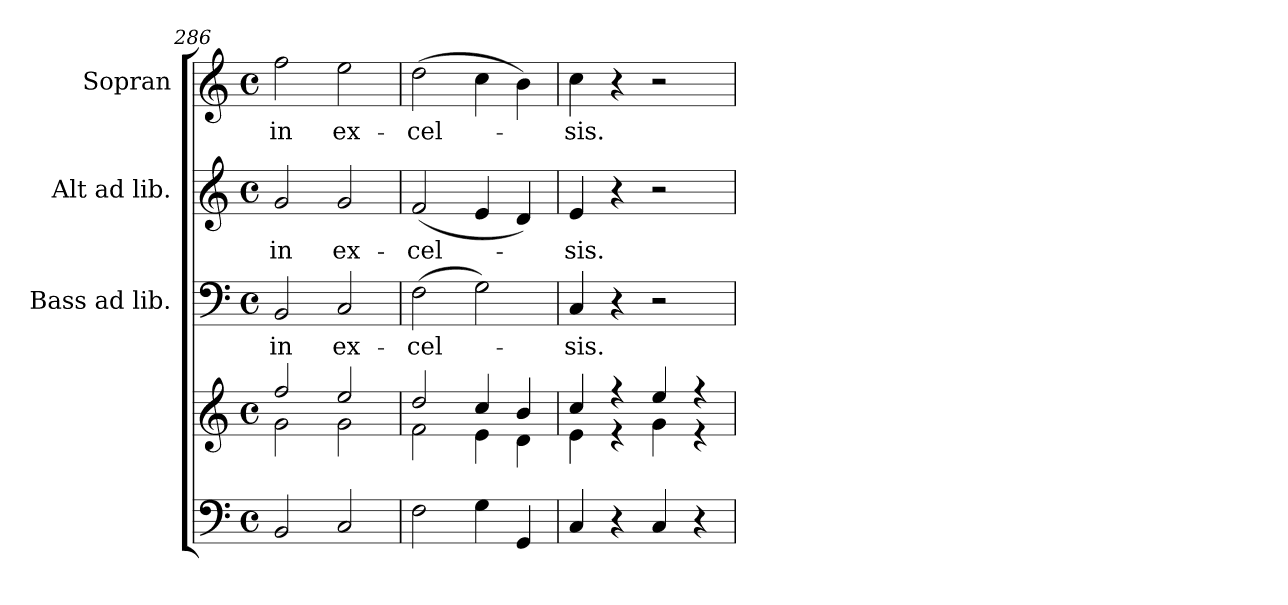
**kern	**kern	**kern	**text	**kern	**text	**kern	**text
*part4	*part4	*part3	*part3	*part2	*part2	*part1	*part1
*staff5	*staff4	*staff3	*staff3	*staff2	*staff2	*staff1	*staff1
*	*	*I"Bass ad lib.	*	*I"Alt ad lib.	*	*I"Sopran	*
*	*	*I'B.	*	*I'A.	*	*I'S.	*
*clefF4	*clefG2	*clefF4	*	*clefG2	*	*clefG2	*
*k[]	*k[]	*k[]	*	*k[]	*	*k[]	*
*C:	*C:	*C:	*	*C:	*	*C:	*
*M4/4	*M4/4	*M4/4	*	*M4/4	*	*M4/4	*
*met(c)	*met(c)	*met(c)	*	*met(c)	*	*met(c)	*
=286	=286	=286	=286	=286	=286	=286	=286
*	*^	*	*	*	*	*	*
!	!	!	!	!LO:LY:b	!	!LO:LY:b	!	!LO:LY:b
2BB/	2ff/	2g\	2BB/	in	2g/	in	2ff\	in
!	!	!	!	!LO:LY:b	!	!LO:LY:b	!	!LO:LY:b
2C/	2ee/	2g\	2C/	ex-	2g/	ex-	2ee\	ex-
=287	=287	=287	=287	=287	=287	=287	=287	=287
!	!	!	!	!LO:LY:b	!	!LO:LY:b	!	!LO:LY:b
2F\	2dd/	2f\	(>2F\	-cel-	(<2f/	-cel-	(>2dd\	-cel-
4G\	4cc/	4e\	2G\)	.	4e/	.	4cc\	.
4GG/	4b/	4d\	.	.	4d/)	.	4b\)	.
=288	=288	=288	=288	=288	=288	=288	=288	=288
!	!	!	!	!LO:LY:b	!	!LO:LY:b	!	!LO:LY:b
4C/	4cc/	4e\	4C/	-sis.	4e/	-sis.	4cc\	-sis.
4r	4r	4r	4r	.	4r	.	4r	.
4C/	4ee/	4g\	2r	.	2r	.	2r	.
4r	4r	4r	.	.	.	.	.	.
*	*v	*v	*	*	*	*	*	*
=	=	=	=	=	=	=	=
*-	*-	*-	*-	*-	*-	*-	*-
